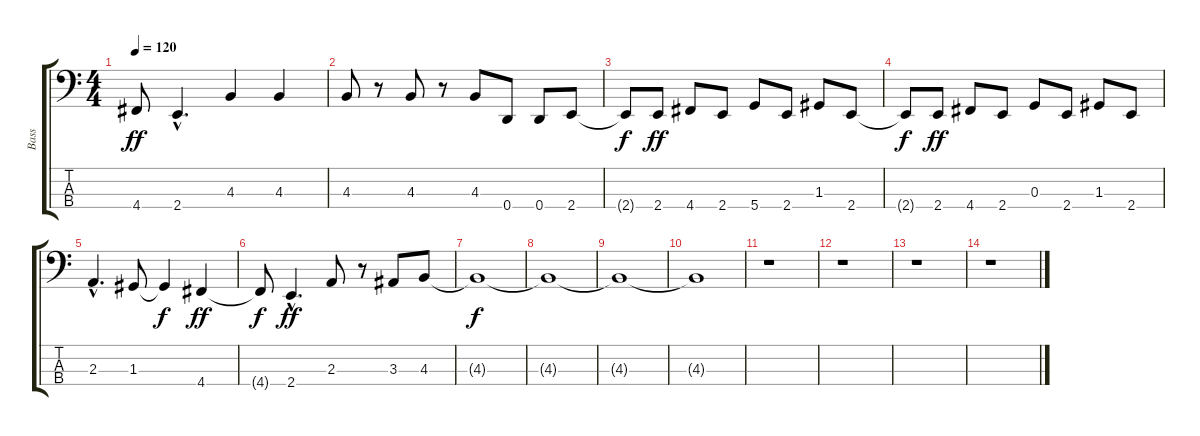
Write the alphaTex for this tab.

\track ("Bass" "Bass") {instrument electricbasspick}
\staff {score tabs}
\tuning (F2 C2 G1 D1) {hide}
\ts (4 4)
\tempo 120
\clef f4
\ks c
4.4.8{dy ff} 2.4{hac}.4{d} 4.3.4 4.3.4 |
4.3.8 r.8 4.3.8 r.8 4.3.8 0.4.8 0.4.8 2.4.8 |
2.4{t}.8{dy f} 2.4.8{dy ff} 4.4.8 2.4.8 5.4.8 2.4.8 1.3.8 2.4.8 |
2.4{t}.8{dy f} 2.4.8{dy ff} 4.4.8 2.4.8 0.3.8 2.4.8 1.3.8 2.4.8 |
2.3{hac}.4{d} 1.3.8 1.3{t}.4{dy f} 4.4.4{dy ff} |
4.4{t}.8{dy f} 2.4{hac}.4{d dy ff} 2.3.8 r.8 3.3.8 4.3.8 |
4.3{t}.1{dy f} |
4.3{t}.1 |
4.3{t}.1 |
4.3{t}.1 |
r.1 |
r.1 |
r.1 |
r.1
